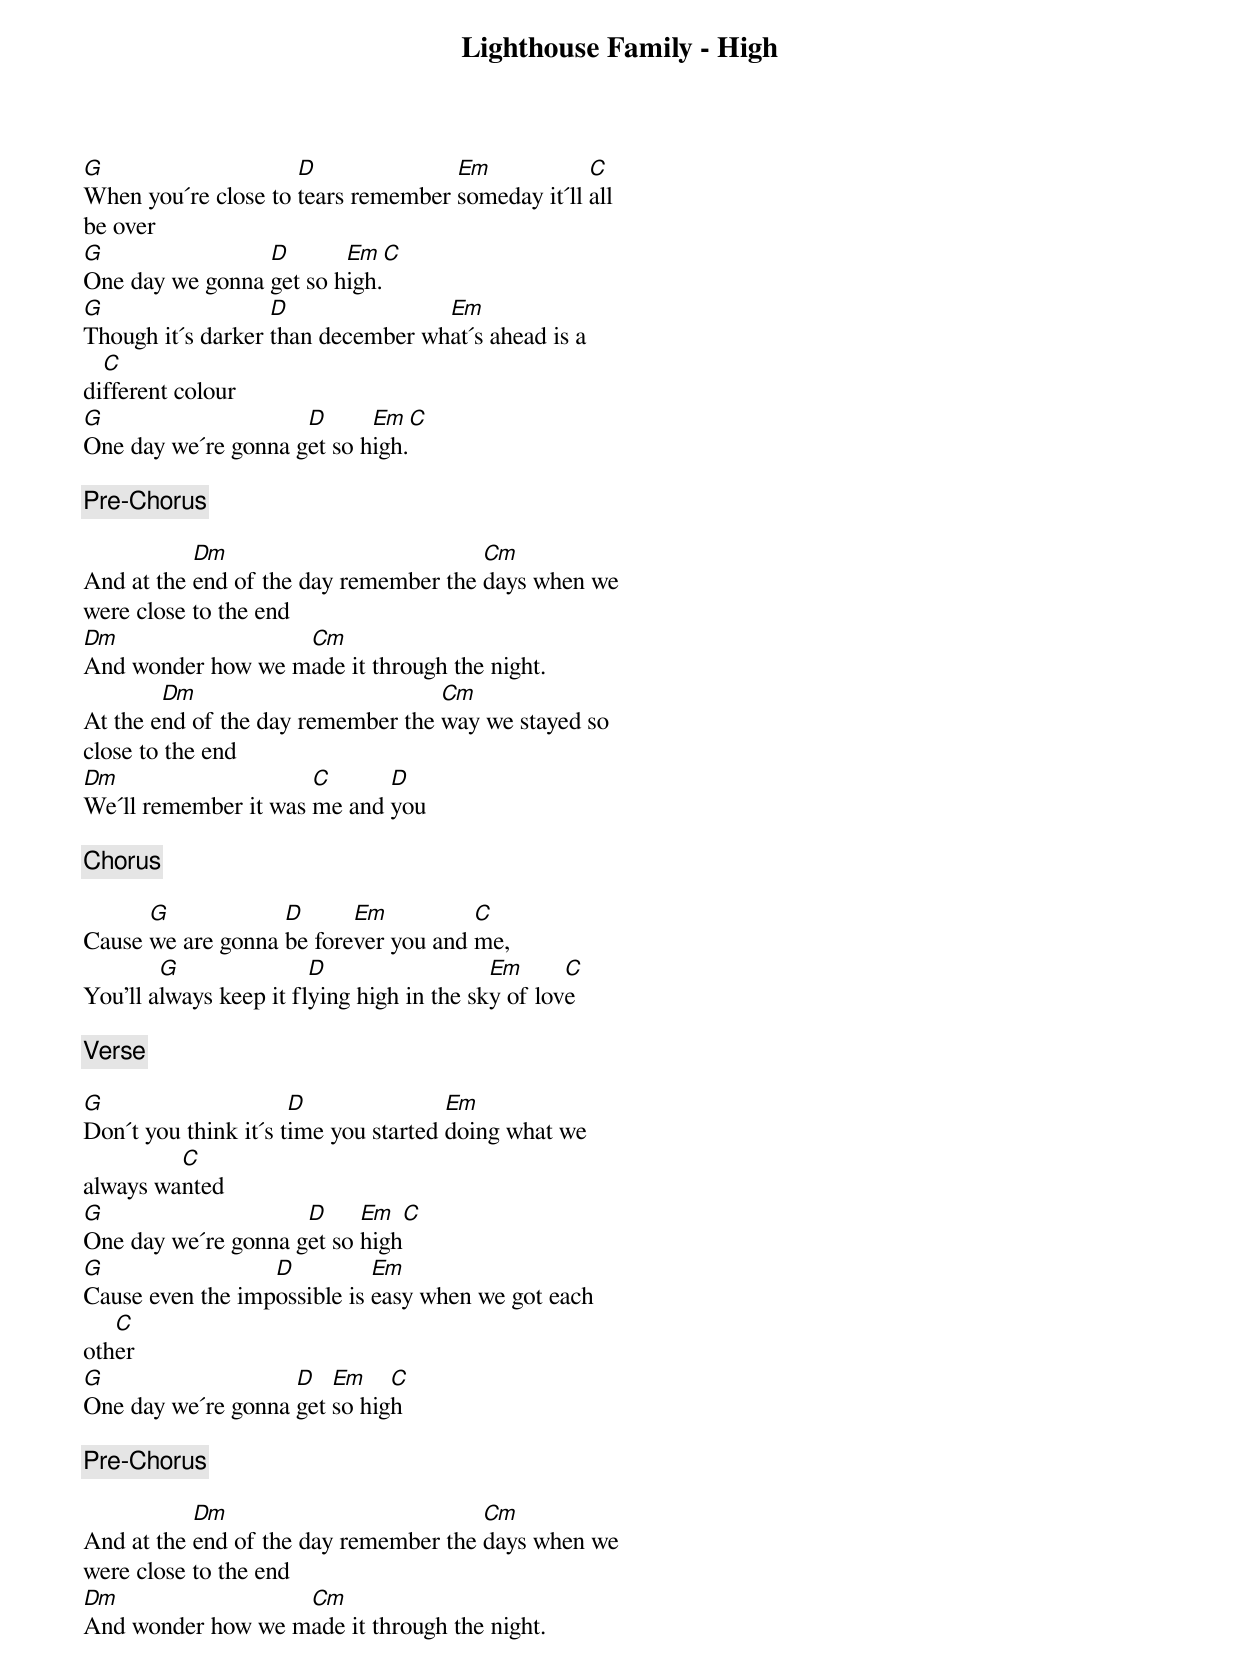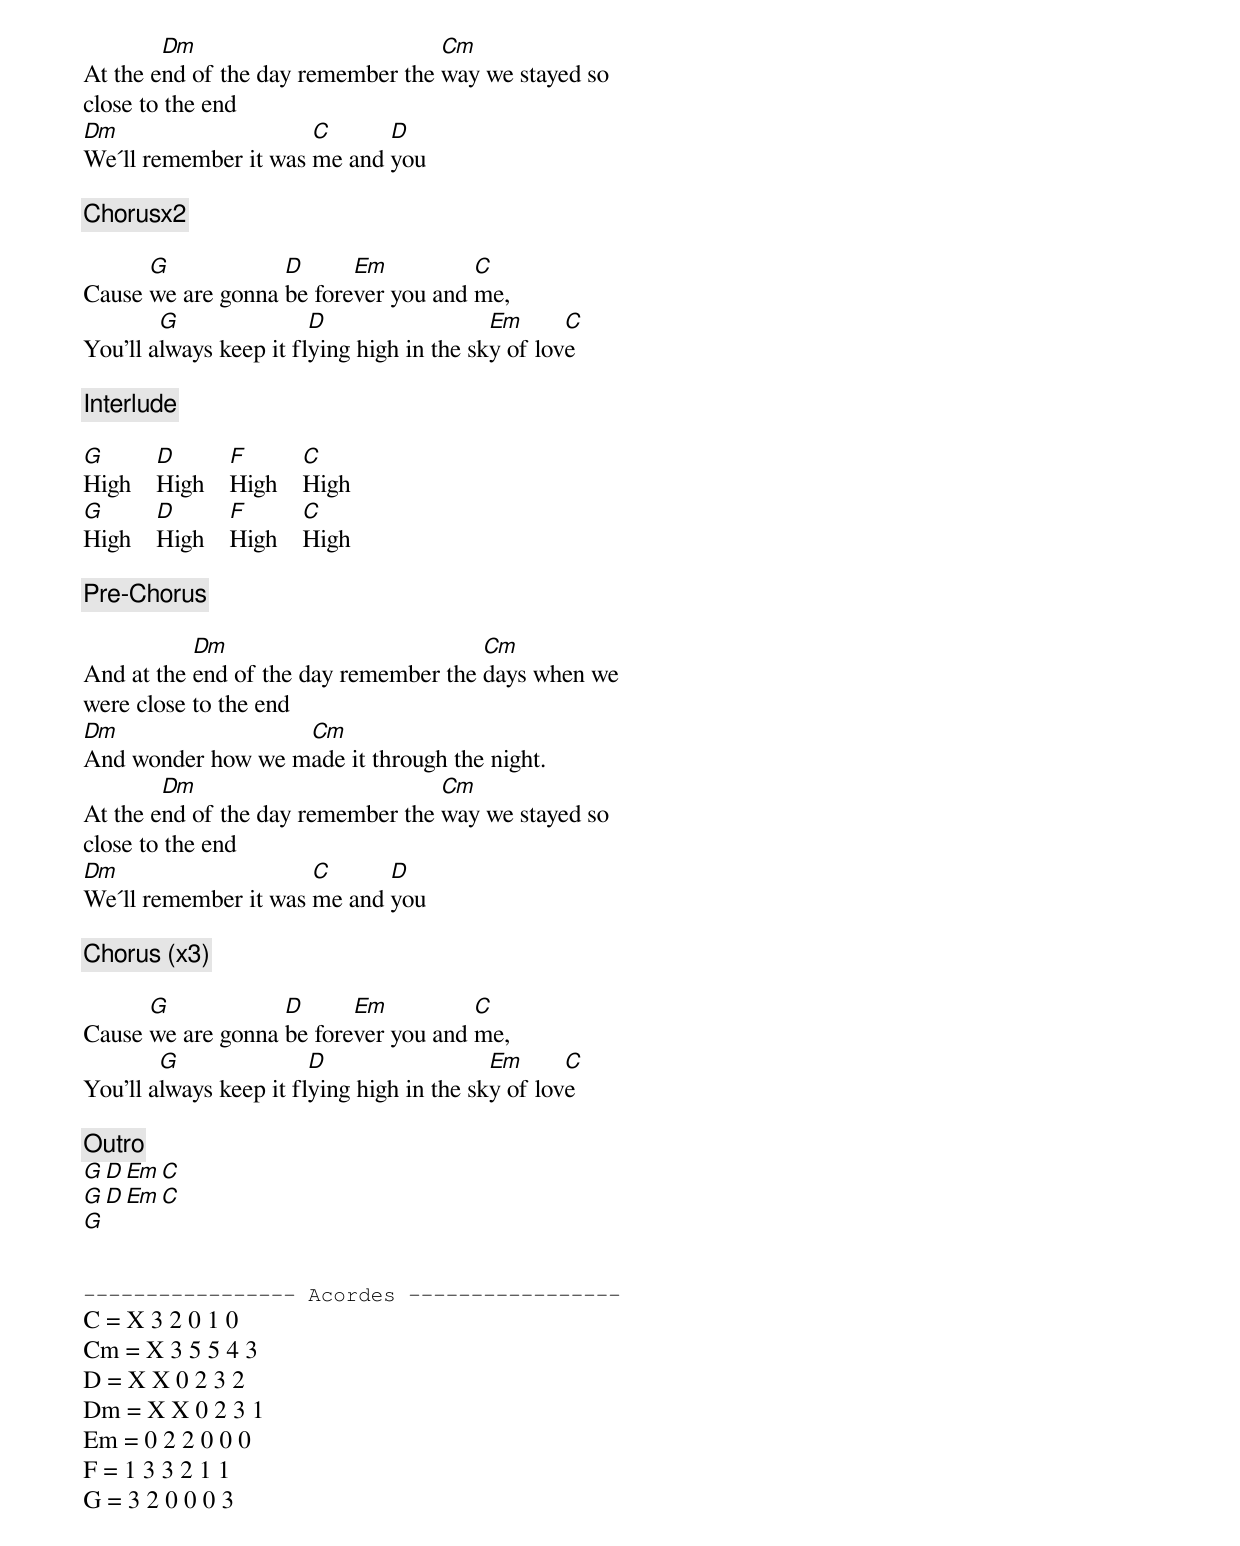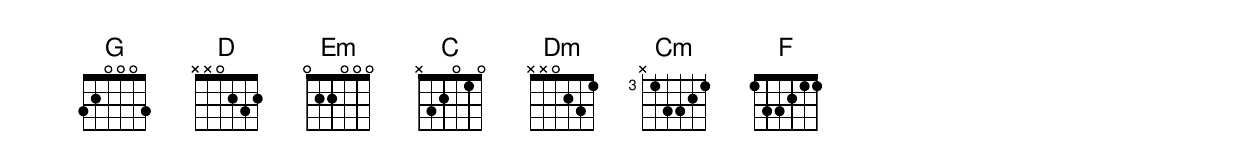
Lighthouse Family - High

G                    D              Em            C
When you´re close to tears remember someday it´ll all
be over
G                D       Em    C
One day we gonna get so high.
G                  D               Em
Though it´s darker than december what´s ahead is a
  C
different colour
G                    D      Em   C
One day we´re gonna get so high.

[Pre-Chorus]

           Dm                          Cm
And at the end of the day remember the days when we
were close to the end
Dm                 Cm
And wonder how we made it through the night.
        Dm                         Cm
At the end of the day remember the way we stayed so
close to the end
Dm                    C      D
We´ll remember it was me and you

[Chorus]

      G            D      Em          C
Cause we are gonna be forever you and me,
        G               D                  Em      C
You'll always keep it flying high in the sky of love

[Verse]

G                     D               Em
Don´t you think it´s time you started doing what we
         C
always wanted
G                    D     Em    C
One day we´re gonna get so high
G                 D          Em
Cause even the impossible is easy when we got each
   C
other
G                   D   Em    C
One day we´re gonna get so high

[Pre-Chorus]

           Dm                          Cm
And at the end of the day remember the days when we
were close to the end
Dm                 Cm
And wonder how we made it through the night.
        Dm                         Cm
At the end of the day remember the way we stayed so
close to the end
Dm                    C      D
We´ll remember it was me and you

[Chorus]x2

      G            D      Em          C
Cause we are gonna be forever you and me,
        G               D                  Em      C
You'll always keep it flying high in the sky of love

[Interlude]

G       D       F       C
High    High    High    High
G       D       F       C
High    High    High    High

[Pre-Chorus]

           Dm                          Cm
And at the end of the day remember the days when we
were close to the end
Dm                 Cm
And wonder how we made it through the night.
        Dm                         Cm
At the end of the day remember the way we stayed so
close to the end
Dm                    C      D
We´ll remember it was me and you

[Chorus] (x3)

      G            D      Em          C
Cause we are gonna be forever you and me,
        G               D                  Em      C
You'll always keep it flying high in the sky of love

[Outro]
G    D    Em    C
G    D    Em    C
G


----------------- Acordes -----------------
C = X 3 2 0 1 0
Cm = X 3 5 5 4 3
D = X X 0 2 3 2
Dm = X X 0 2 3 1
Em = 0 2 2 0 0 0
F = 1 3 3 2 1 1
G = 3 2 0 0 0 3
